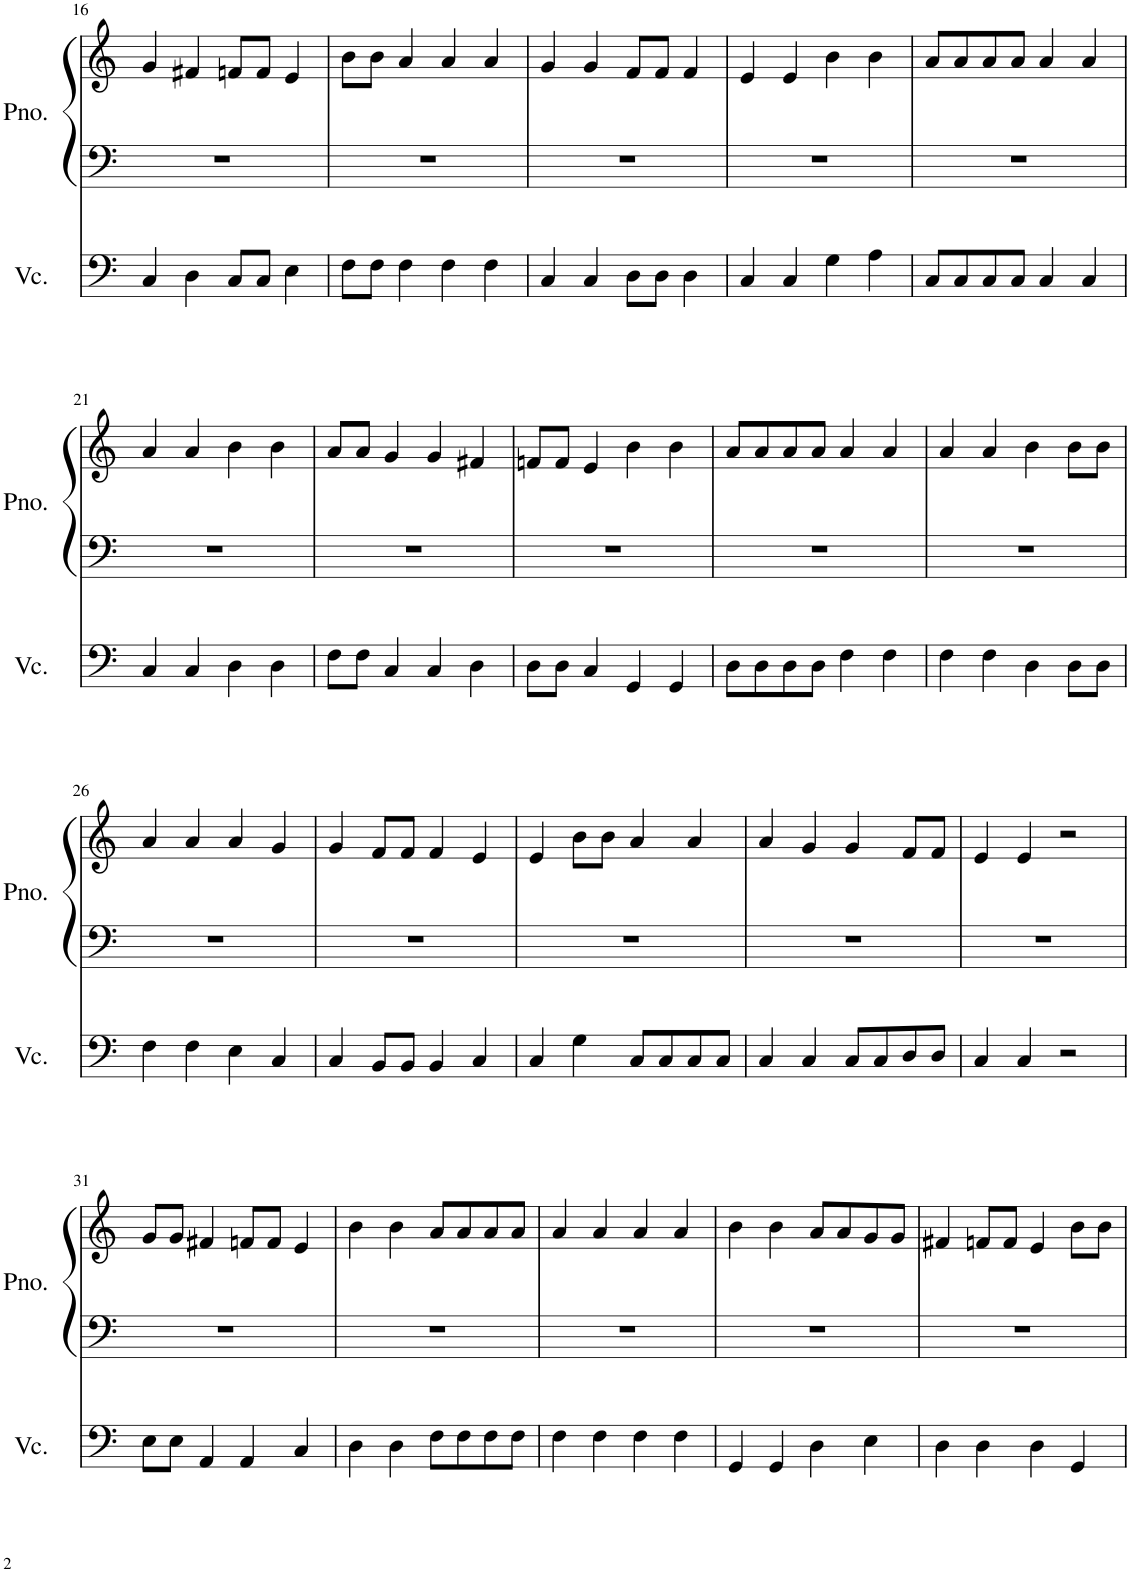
**kern	**kern	**kern
*part2	*part1	*part1
*staff3	*staff2	*staff1
*I"Violoncello	*I"Klavier	*
*I'Vc.	*	*
!!LO:PB:g=z
*clefF4	*clefF4	*clefG2
*k[]	*k[]	*k[]
*M4/4	*M4/4	*M4/4
=16	=16	=16
4C/	1r	4g/
4D\	.	4f#X/
8C/L	.	8fn/L
8C/J	.	8f/J
4E\	.	4e/
=17	=17	=17
8F\L	1r	8b\L
8F\J	.	8b\J
4F\	.	4a/
4F\	.	4a/
4F\	.	4a/
=18	=18	=18
4C/	1r	4g/
4C/	.	4g/
8D\L	.	8f/L
8D\J	.	8f/J
4D\	.	4f/
=19	=19	=19
4C/	1r	4e/
4C/	.	4e/
4G\	.	4b\
4A\	.	4b\
=20	=20	=20
8C/L	1r	8a/L
8C/	.	8a/
8C/	.	8a/
8C/J	.	8a/J
4C/	.	4a/
4C/	.	4a/
!!LO:LB:g=z
=21	=21	=21
4C/	1r	4a/
4C/	.	4a/
4D\	.	4b\
4D\	.	4b\
=22	=22	=22
8F\L	1r	8a/L
8F\J	.	8a/J
4C/	.	4g/
4C/	.	4g/
4D\	.	4f#X/
=23	=23	=23
8D\L	1r	8fn/L
8D\J	.	8f/J
4C/	.	4e/
4GG/	.	4b\
4GG/	.	4b\
=24	=24	=24
8D\L	1r	8a/L
8D\	.	8a/
8D\	.	8a/
8D\J	.	8a/J
4F\	.	4a/
4F\	.	4a/
=25	=25	=25
4F\	1r	4a/
4F\	.	4a/
4D\	.	4b\
8D\L	.	8b\L
8D\J	.	8b\J
!!LO:LB:g=z
=26	=26	=26
4F\	1r	4a/
4F\	.	4a/
4E\	.	4a/
4C/	.	4g/
=27	=27	=27
4C/	1r	4g/
8BB/L	.	8f/L
8BB/J	.	8f/J
4BB/	.	4f/
4C/	.	4e/
=28	=28	=28
4C/	1r	4e/
4G\	.	8b\L
.	.	8b\J
8C/L	.	4a/
8C/	.	.
8C/	.	4a/
8C/J	.	.
=29	=29	=29
4C/	1r	4a/
4C/	.	4g/
8C/L	.	4g/
8C/	.	.
8D/	.	8f/L
8D/J	.	8f/J
=30	=30	=30
4C/	1r	4e/
4C/	.	4e/
2r	.	2r
!!LO:LB:g=z
=31	=31	=31
8E\L	1r	8g/L
8E\J	.	8g/J
4AA/	.	4f#X/
4AA/	.	8fn/L
.	.	8f/J
4C/	.	4e/
=32	=32	=32
4D\	1r	4b\
4D\	.	4b\
8F\L	.	8a/L
8F\	.	8a/
8F\	.	8a/
8F\J	.	8a/J
=33	=33	=33
4F\	1r	4a/
4F\	.	4a/
4F\	.	4a/
4F\	.	4a/
=34	=34	=34
4GG/	1r	4b\
4GG/	.	4b\
4D\	.	8a/L
.	.	8a/
4E\	.	8g/
.	.	8g/J
=35	=35	=35
4D\	1r	4f#X/
4D\	.	8fn/L
.	.	8f/J
4D\	.	4e/
4GG/	.	8b\L
.	.	8b\J
=	=	=
*-	*-	*-
